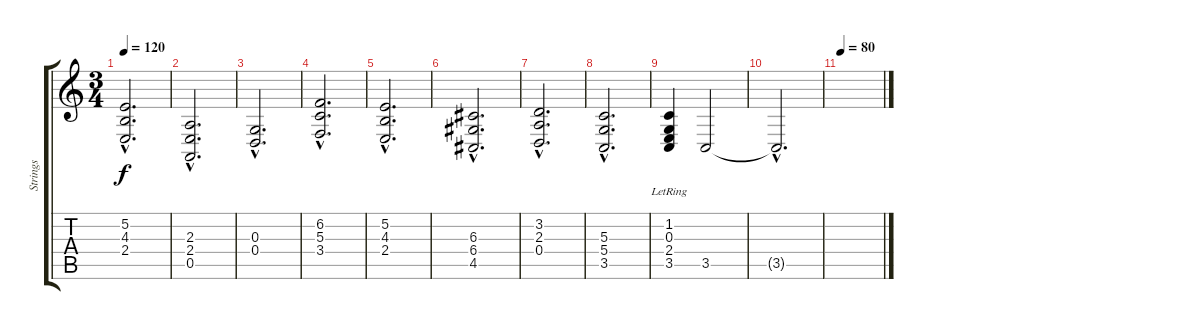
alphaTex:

\track ("Strings" "Strings") {instrument stringensemble1}
\staff {score tabs}
\tuning (E4 B3 G3 D3 A2 E2) {hide}
\ts (3 4)
\tempo 120
\clef g2
\ks c
(5.2{hac} 4.3{hac} 2.4{hac}).2{d dy f} |
(2.3{hac} 2.4{hac} 0.5{hac}).2{d} |
(0.3{hac} 0.4{hac}).2{d} |
(6.2{hac} 5.3{hac} 3.4{hac}).2{d} |
(5.2{hac} 4.3{hac} 2.4{hac}).2{d} |
(6.3{hac} 6.4{hac} 4.5{hac}).2{d} |
(3.2{hac} 2.3{hac} 0.4{hac}).2{d} |
(5.3{hac} 5.4{hac} 3.5{hac}).2{d} |
(1.2{lr} 0.3{lr} 2.4{lr} 3.5{lr}).4 3.5.2{volume 0} |
3.5{hac t}.2{d} |
\tempo 80
